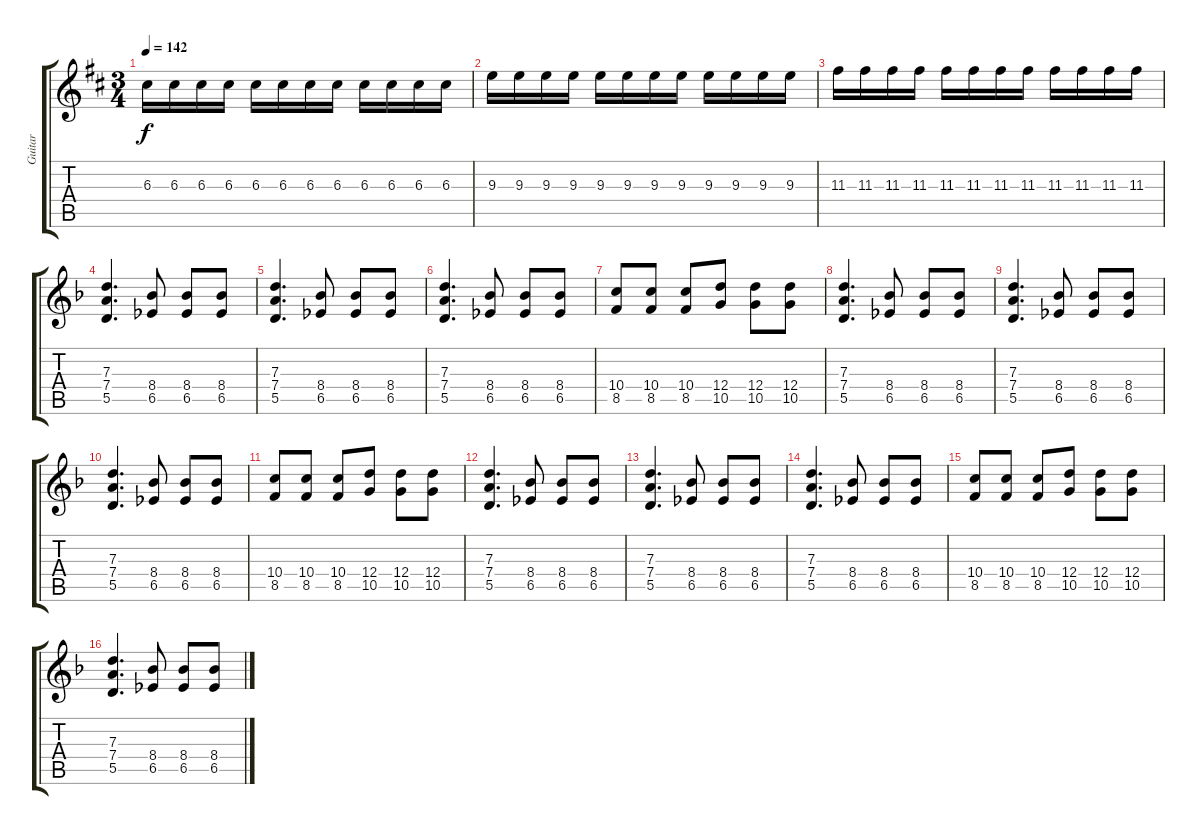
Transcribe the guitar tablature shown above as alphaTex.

\track ("Guitar" "Guitar") {instrument distortionguitar}
\staff {score tabs}
\tuning (E4 B3 G3 D3 A2 E2) {hide}
\ts (3 4)
\tempo 142
\clef g2
\ks d
6.3.16{dy f} 6.3.16 6.3.16 6.3.16 6.3.16 6.3.16 6.3.16 6.3.16 6.3.16 6.3.16 6.3.16 6.3.16 |
9.3.16 9.3.16 9.3.16 9.3.16 9.3.16 9.3.16 9.3.16 9.3.16 9.3.16 9.3.16 9.3.16 9.3.16 |
11.3.16 11.3.16 11.3.16 11.3.16 11.3.16 11.3.16 11.3.16 11.3.16 11.3.16 11.3.16 11.3.16 11.3.16 |
\ks dminor
(7.3 7.4 5.5).4{d} (8.4 6.5).8 (8.4 6.5).8 (8.4 6.5).8 |
(7.3 7.4 5.5).4{d} (8.4 6.5).8 (8.4 6.5).8 (8.4 6.5).8 |
(7.3 7.4 5.5).4{d} (8.4 6.5).8 (8.4 6.5).8 (8.4 6.5).8 |
(10.4 8.5).8 (10.4 8.5).8 (10.4 8.5).8 (12.4 10.5).8 (12.4 10.5).8 (12.4 10.5).8 |
(7.3 7.4 5.5).4{d} (8.4 6.5).8 (8.4 6.5).8 (8.4 6.5).8 |
(7.3 7.4 5.5).4{d} (8.4 6.5).8 (8.4 6.5).8 (8.4 6.5).8 |
(7.3 7.4 5.5).4{d} (8.4 6.5).8 (8.4 6.5).8 (8.4 6.5).8 |
(10.4 8.5).8 (10.4 8.5).8 (10.4 8.5).8 (12.4 10.5).8 (12.4 10.5).8 (12.4 10.5).8 |
(7.3 7.4 5.5).4{d} (8.4 6.5).8 (8.4 6.5).8 (8.4 6.5).8 |
(7.3 7.4 5.5).4{d} (8.4 6.5).8 (8.4 6.5).8 (8.4 6.5).8 |
(7.3 7.4 5.5).4{d} (8.4 6.5).8 (8.4 6.5).8 (8.4 6.5).8 |
(10.4 8.5).8 (10.4 8.5).8 (10.4 8.5).8 (12.4 10.5).8 (12.4 10.5).8 (12.4 10.5).8 |
(7.3 7.4 5.5).4{d} (8.4 6.5).8 (8.4 6.5).8 (8.4 6.5).8
